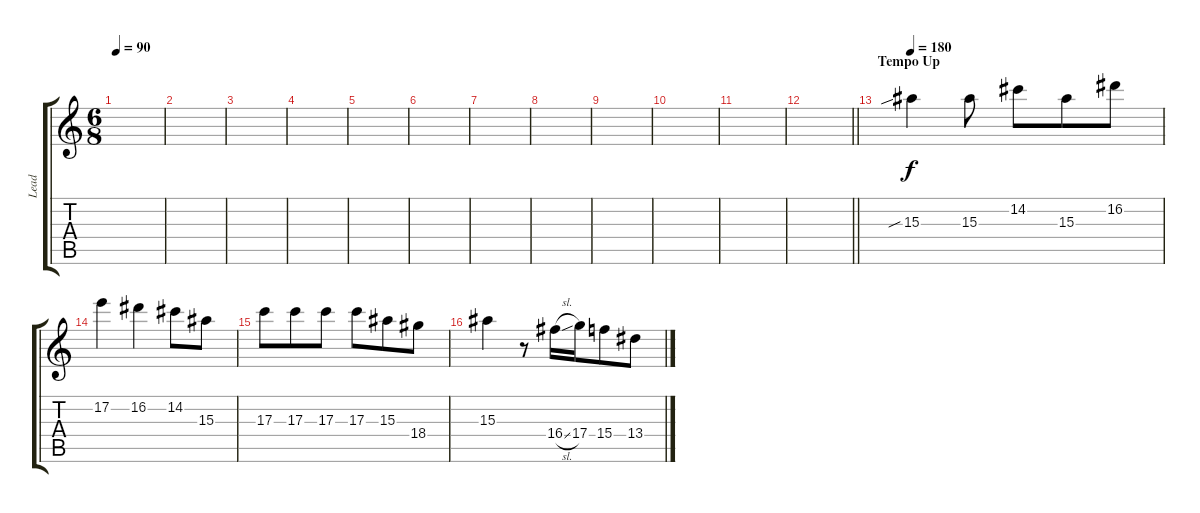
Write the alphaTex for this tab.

\track ("Lead" "Lead") {instrument distortionguitar}
\staff {score tabs}
\tuning (E4 B3 G3 D3 A2 E2) {hide}
\ts (6 8)
\tempo 90
\clef g2
\ks c
|
|
|
|
|
|
|
|
|
|
|
\barLineRight lightlight
|
\section ("" "Tempo Up")
\tempo 180
15.3{sib}.4 15.3.8 14.2.8 15.3.8 16.2.8 |
17.2.4 16.2.4 14.2.8 15.3.8 |
17.3.8 17.3.8 17.3.8 17.3.8 15.3.8 18.4.8 |
15.3.4 r.8 16.4{sl}.16 17.4.16 15.4.8 13.4.8
